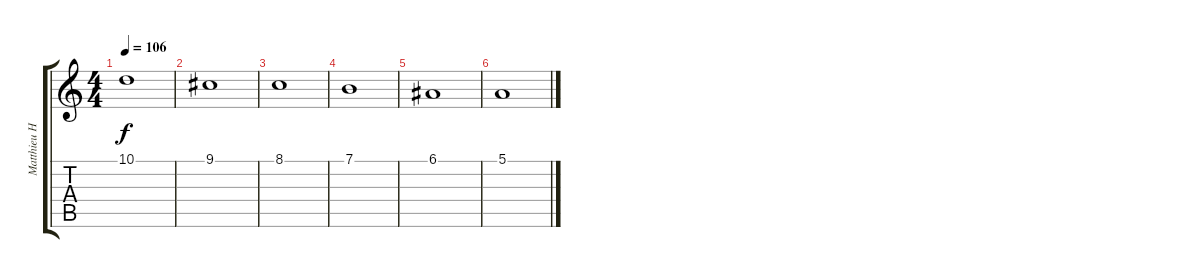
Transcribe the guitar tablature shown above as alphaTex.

\track ("Matthieu Hartley (keyboards)" "Matthieu H") {instrument ocarina}
\staff {score tabs}
\tuning (E4 B3 G3 D3 A2 E2) {hide}
\ts (4 4)
\tempo 106
\clef g2
\ks c
10.1.1{dy f} |
9.1.1 |
8.1.1 |
7.1.1 |
6.1.1 |
5.1.1
